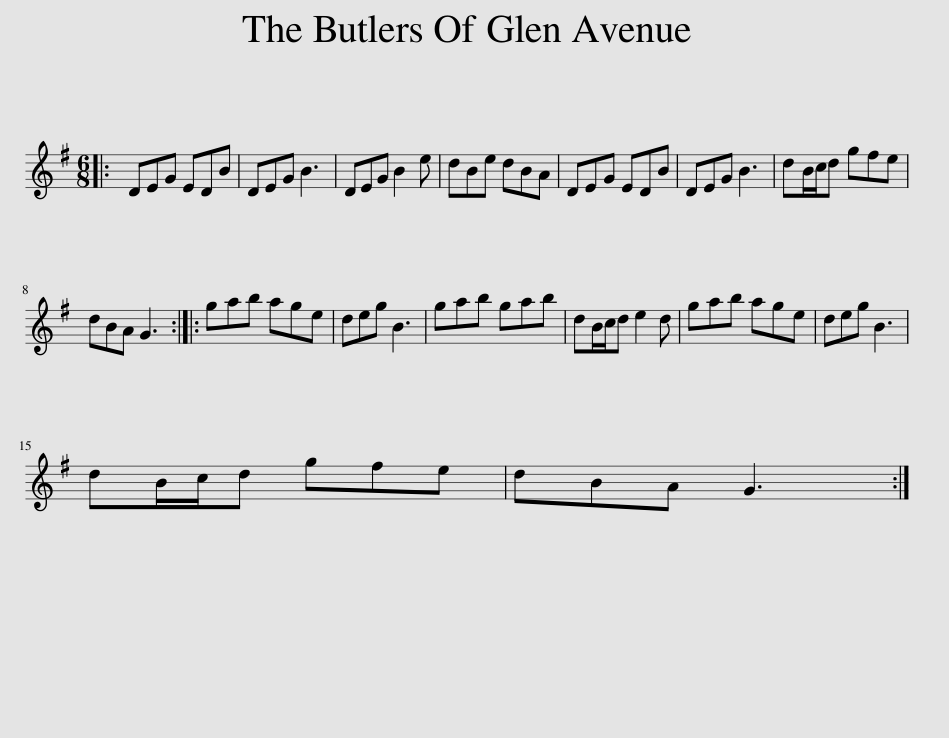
X:1
L:1/8
M:6/8
I:linebreak $
K:G
V:1 treble
V:1
|: DEG EDB | DEG B3 | DEG B2 e | dBe dBA | DEG EDB | %5
 DEG B3 | dB/c/d gfe |$ dBA G3 :: gab age | deg B3 | %10
 gab gab | dB/c/d e2 d | gab age | deg B3 |$ dB/c/d gfe | %15
 dBA G3 :| %16
